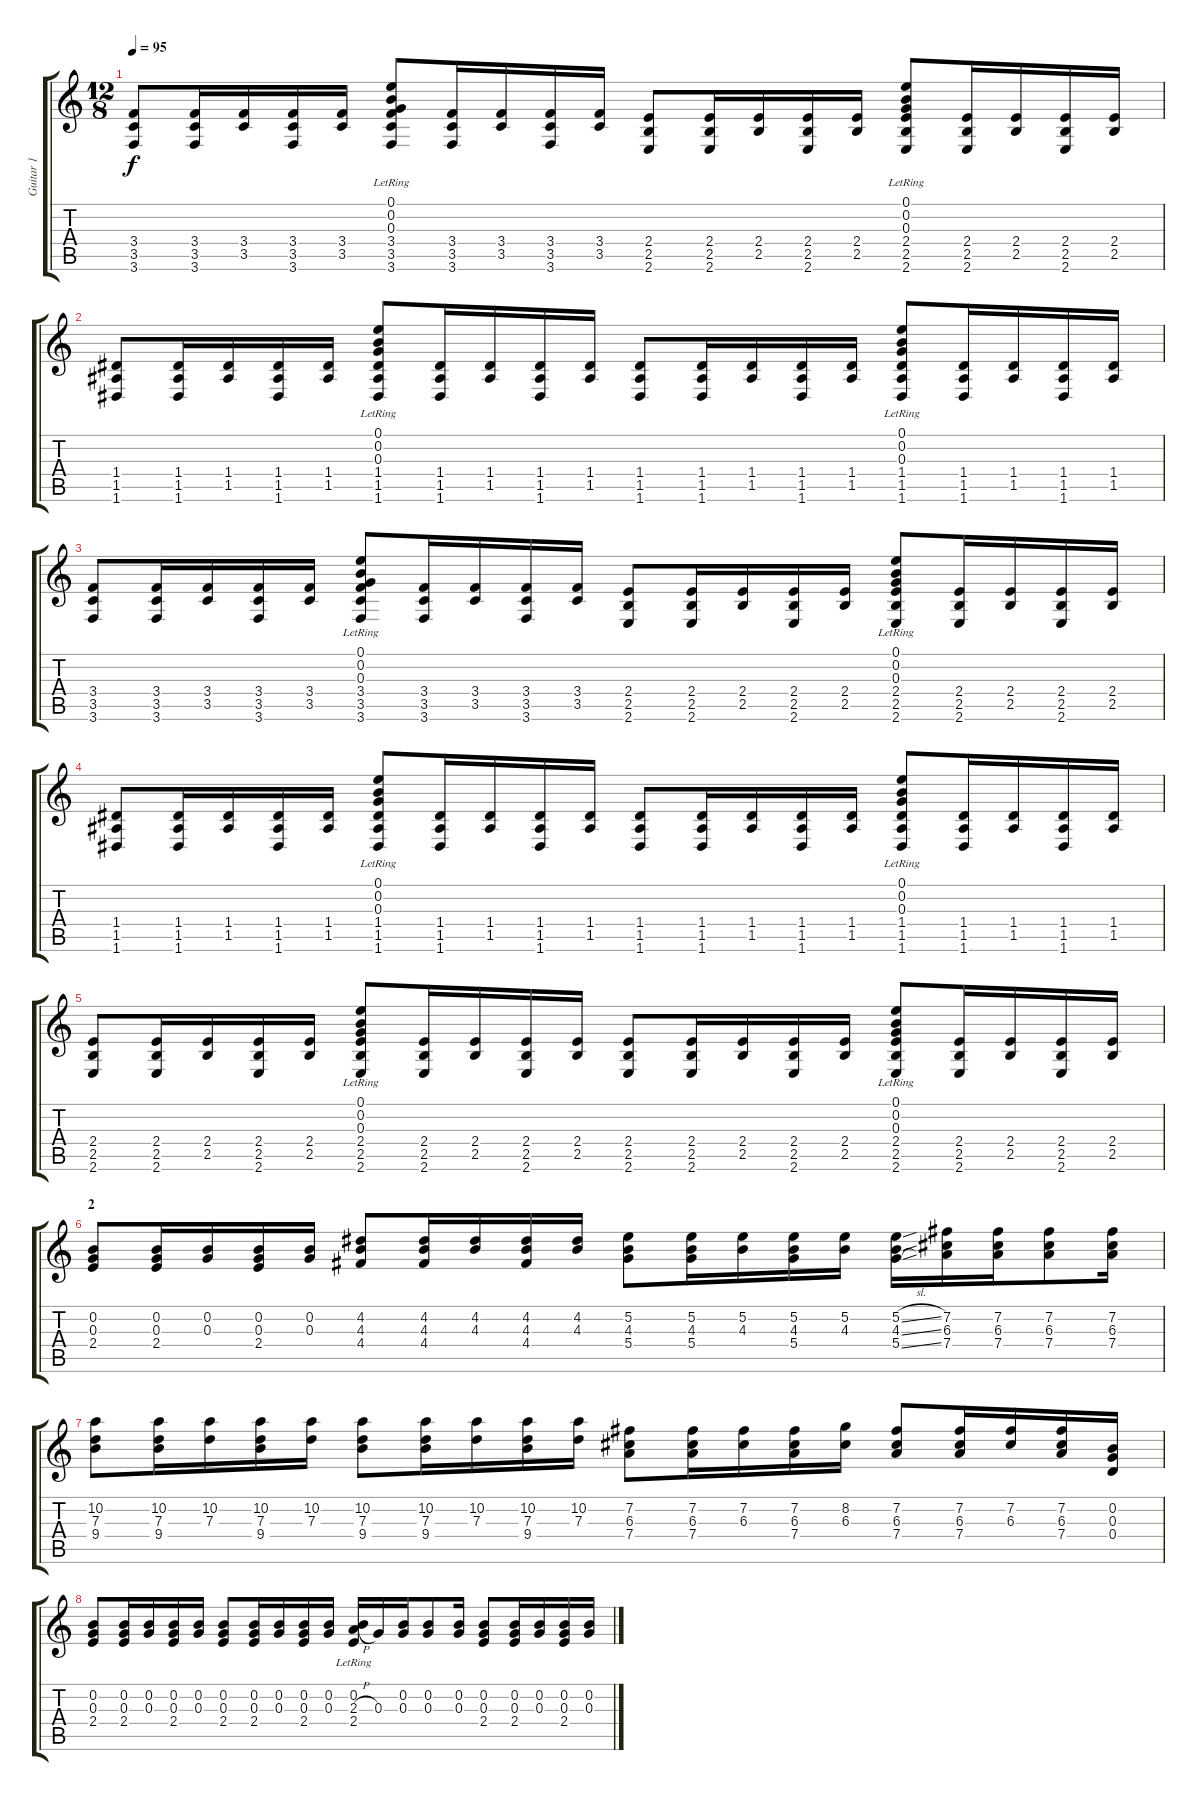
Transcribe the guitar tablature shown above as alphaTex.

\track ("Guitar 1" "Guitar 1") {instrument electricguitarjazz}
\staff {score tabs}
\tuning (E4 B3 G3 D3 A2 D2) {hide}
\ts (12 8)
\tempo 95
\clef g2
\ks c
(3.4 3.5 3.6).8{dy f} (3.4 3.5 3.6).16 (3.4 3.5).16 (3.4 3.5 3.6).16 (3.4 3.5).16 (0.1{lr} 0.2{lr} 0.3{lr} 3.4 3.5 3.6).8 (3.4 3.5 3.6).16 (3.4 3.5).16 (3.4 3.5 3.6).16 (3.4 3.5).16 (2.4 2.5 2.6).8 (2.4 2.5 2.6).16 (2.4 2.5).16 (2.4 2.5 2.6).16 (2.4 2.5).16 (0.1{lr} 0.2{lr} 0.3{lr} 2.4 2.5 2.6).8 (2.4 2.5 2.6).16 (2.4 2.5).16 (2.4 2.5 2.6).16 (2.4 2.5).16 |
(1.4 1.5 1.6).8 (1.4 1.5 1.6).16 (1.4 1.5).16 (1.4 1.5 1.6).16 (1.4 1.5).16 (0.1{lr} 0.2{lr} 0.3{lr} 1.4 1.5 1.6).8 (1.4 1.5 1.6).16 (1.4 1.5).16 (1.4 1.5 1.6).16 (1.4 1.5).16 (1.4 1.5 1.6).8 (1.4 1.5 1.6).16 (1.4 1.5).16 (1.4 1.5 1.6).16 (1.4 1.5).16 (0.1{lr} 0.2{lr} 0.3{lr} 1.4 1.5 1.6).8 (1.4 1.5 1.6).16 (1.4 1.5).16 (1.4 1.5 1.6).16 (1.4 1.5).16 |
(3.4 3.5 3.6).8 (3.4 3.5 3.6).16 (3.4 3.5).16 (3.4 3.5 3.6).16 (3.4 3.5).16 (0.1{lr} 0.2{lr} 0.3{lr} 3.4 3.5 3.6).8 (3.4 3.5 3.6).16 (3.4 3.5).16 (3.4 3.5 3.6).16 (3.4 3.5).16 (2.4 2.5 2.6).8 (2.4 2.5 2.6).16 (2.4 2.5).16 (2.4 2.5 2.6).16 (2.4 2.5).16 (0.1{lr} 0.2{lr} 0.3{lr} 2.4 2.5 2.6).8 (2.4 2.5 2.6).16 (2.4 2.5).16 (2.4 2.5 2.6).16 (2.4 2.5).16 |
(1.4 1.5 1.6).8 (1.4 1.5 1.6).16 (1.4 1.5).16 (1.4 1.5 1.6).16 (1.4 1.5).16 (0.1{lr} 0.2{lr} 0.3{lr} 1.4 1.5 1.6).8 (1.4 1.5 1.6).16 (1.4 1.5).16 (1.4 1.5 1.6).16 (1.4 1.5).16 (1.4 1.5 1.6).8 (1.4 1.5 1.6).16 (1.4 1.5).16 (1.4 1.5 1.6).16 (1.4 1.5).16 (0.1{lr} 0.2{lr} 0.3{lr} 1.4 1.5 1.6).8 (1.4 1.5 1.6).16 (1.4 1.5).16 (1.4 1.5 1.6).16 (1.4 1.5).16 |
(2.4 2.5 2.6).8 (2.4 2.5 2.6).16 (2.4 2.5).16 (2.4 2.5 2.6).16 (2.4 2.5).16 (0.1{lr} 0.2{lr} 0.3{lr} 2.4 2.5 2.6).8 (2.4 2.5 2.6).16 (2.4 2.5).16 (2.4 2.5 2.6).16 (2.4 2.5).16 (2.4 2.5 2.6).8 (2.4 2.5 2.6).16 (2.4 2.5).16 (2.4 2.5 2.6).16 (2.4 2.5).16 (0.1{lr} 0.2{lr} 0.3{lr} 2.4 2.5 2.6).8 (2.4 2.5 2.6).16 (2.4 2.5).16 (2.4 2.5 2.6).16 (2.4 2.5).16 |
\section ("" "2")
(0.2 0.3 2.4).8 (0.2 0.3 2.4).16 (0.2 0.3).16 (0.2 0.3 2.4).16 (0.2 0.3).16 (4.2 4.3 4.4).8 (4.2 4.3 4.4).16 (4.2 4.3).16 (4.2 4.3 4.4).16 (4.2 4.3).16 (5.2 4.3 5.4).8 (5.2 4.3 5.4).16 (5.2 4.3).16 (5.2 4.3 5.4).16 (5.2 4.3).16 (5.2{sl} 4.3{sl} 5.4{sl}).16 (7.2 6.3 7.4).16 (7.2 6.3 7.4).16 (7.2 6.3 7.4).8 (7.2 6.3 7.4).16 |
(10.2 7.3 9.4).8 (10.2 7.3 9.4).16 (10.2 7.3).16 (10.2 7.3 9.4).16 (10.2 7.3).16 (10.2 7.3 9.4).8 (10.2 7.3 9.4).16 (10.2 7.3).16 (10.2 7.3 9.4).16 (10.2 7.3).16 (7.2 6.3 7.4).8 (7.2 6.3 7.4).16 (7.2 6.3).16 (7.2 6.3 7.4).16 (8.2 6.3).16 (7.2 6.3 7.4).8 (7.2 6.3 7.4).16 (7.2 6.3).16 (7.2 6.3 7.4).16 (0.2 0.3 0.4).16 |
(0.2 0.3 2.4).8 (0.2 0.3 2.4).16 (0.2 0.3).16 (0.2 0.3 2.4).16 (0.2 0.3).16 (0.2 0.3 2.4).8 (0.2 0.3 2.4).16 (0.2 0.3).16 (0.2 0.3 2.4).16 (0.2 0.3).16 (0.2{lr} 2.3{h} 2.4{lr}).16 0.3.16 (0.2 0.3).16 (0.2 0.3).8 (0.2 0.3).16 (0.2 0.3 2.4).8 (0.2 0.3 2.4).16 (0.2 0.3).16 (0.2 0.3 2.4).16 (0.2 0.3).16
